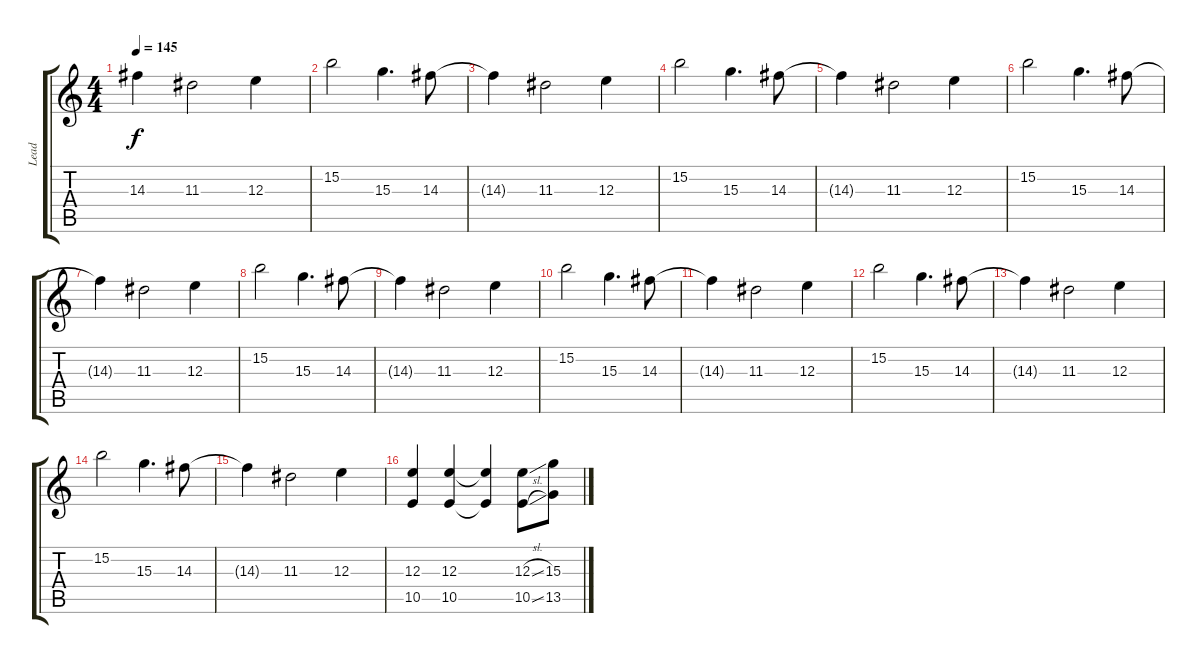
\track ("Lead" "Lead") {instrument distortionguitar}
\staff {score tabs}
\tuning (Db4 Ab3 E3 B2 Gb2 B1) {hide}
\ts (4 4)
\tempo 145
\clef g2
\ks c
14.3{t}.4{dy f} 11.3.2 12.3.4 |
15.2.2 15.3.4{d} 14.3.8 |
14.3{t}.4 11.3.2 12.3.4 |
15.2.2 15.3.4{d} 14.3.8 |
14.3{t}.4 11.3.2 12.3.4 |
15.2.2 15.3.4{d} 14.3.8 |
14.3{t}.4 11.3.2 12.3.4 |
15.2.2 15.3.4{d} 14.3.8 |
14.3{t}.4 11.3.2 12.3.4 |
15.2.2 15.3.4{d} 14.3.8 |
14.3{t}.4 11.3.2 12.3.4 |
15.2.2 15.3.4{d} 14.3.8 |
14.3{t}.4 11.3.2 12.3.4 |
15.2.2 15.3.4{d} 14.3.8 |
14.3{t}.4 11.3.2 12.3.4 |
(12.3 10.5).4 (12.3 10.5).4 (12.3{t} 10.5{t}).4 (12.3{sl} 10.5{sl}).8 (15.3 13.5).8
